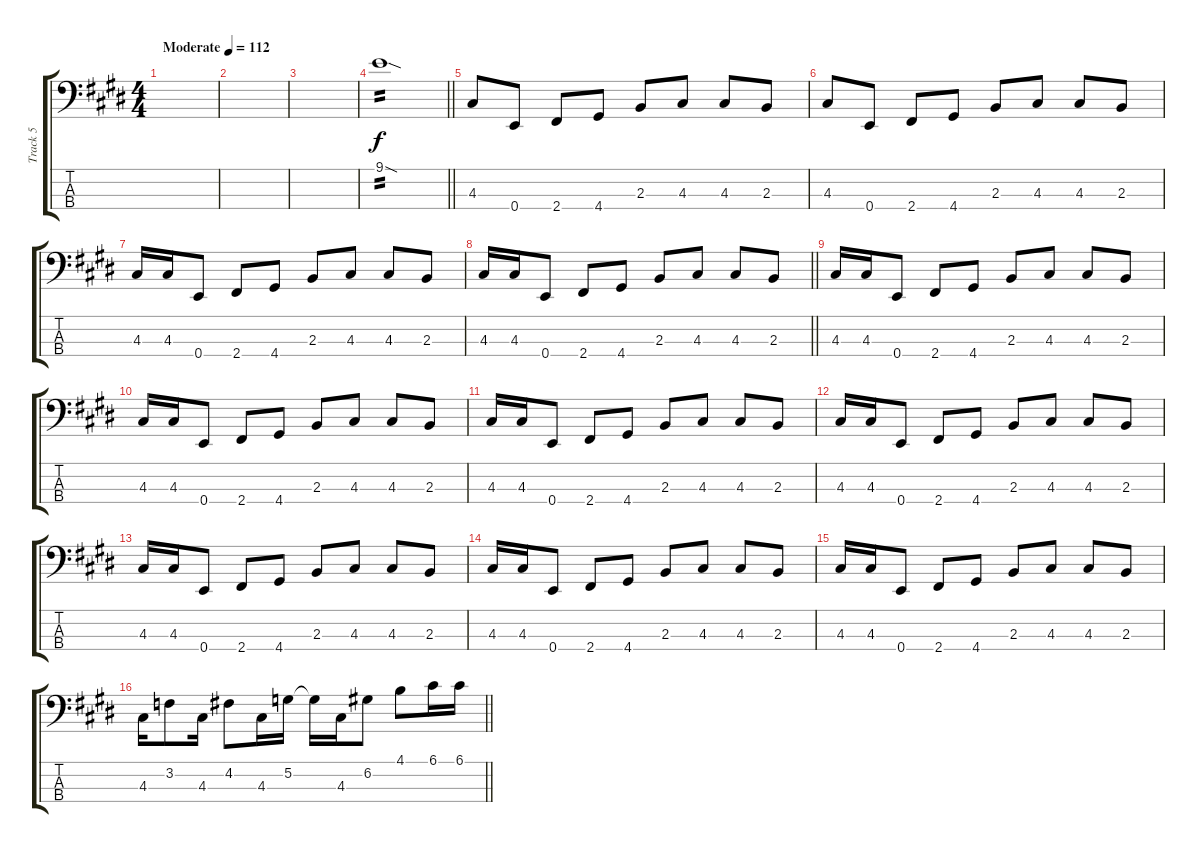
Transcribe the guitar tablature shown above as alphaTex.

\track ("Track 5" "Track 5") {instrument electricbassfinger}
\staff {score tabs}
\tuning (G2 D2 A1 E1) {hide}
\ts (4 4)
\tempo (112 "Moderate")
\clef f4
\ks e
|
|
|
\barLineRight lightlight
9.1{sod}.1{tp 2} |
4.3.8 0.4.8 2.4.8 4.4.8 2.3.8 4.3.8 4.3.8 2.3.8 |
4.3.8 0.4.8 2.4.8 4.4.8 2.3.8 4.3.8 4.3.8 2.3.8 |
4.3.16 4.3.16 0.4.8 2.4.8 4.4.8 2.3.8 4.3.8 4.3.8 2.3.8 |
\barLineRight lightlight
4.3.16 4.3.16 0.4.8 2.4.8 4.4.8 2.3.8 4.3.8 4.3.8 2.3.8 |
4.3.16 4.3.16 0.4.8 2.4.8 4.4.8 2.3.8 4.3.8 4.3.8 2.3.8 |
4.3.16 4.3.16 0.4.8 2.4.8 4.4.8 2.3.8 4.3.8 4.3.8 2.3.8 |
4.3.16 4.3.16 0.4.8 2.4.8 4.4.8 2.3.8 4.3.8 4.3.8 2.3.8 |
4.3.16 4.3.16 0.4.8 2.4.8 4.4.8 2.3.8 4.3.8 4.3.8 2.3.8 |
4.3.16 4.3.16 0.4.8 2.4.8 4.4.8 2.3.8 4.3.8 4.3.8 2.3.8 |
4.3.16 4.3.16 0.4.8 2.4.8 4.4.8 2.3.8 4.3.8 4.3.8 2.3.8 |
4.3.16 4.3.16 0.4.8 2.4.8 4.4.8 2.3.8 4.3.8 4.3.8 2.3.8 |
\barLineRight lightlight
4.3.16 3.2.8 4.3.16 4.2.8 4.3.16 5.2.16 5.2{t}.16 4.3.16 6.2.8 4.1.8 6.1.16 6.1.16
